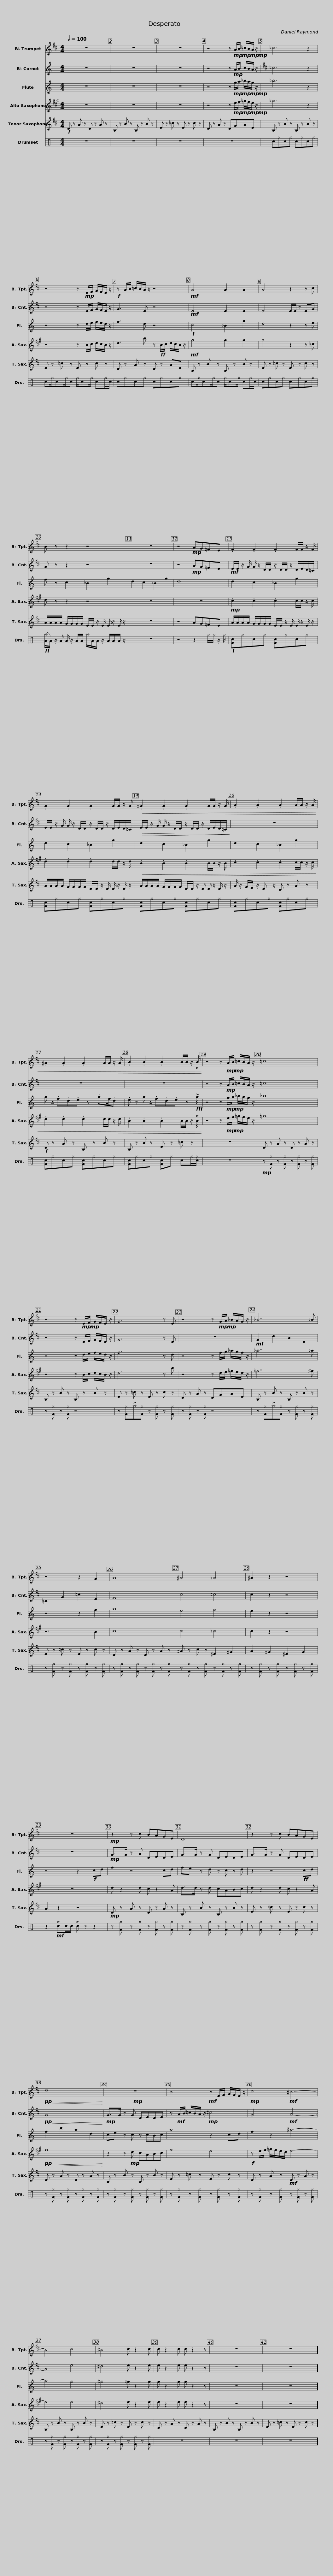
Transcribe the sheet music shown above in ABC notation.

X:1
%%score 1 2 3 4 5 6
L:1/8
Q:1/4=100
M:4/4
I:linebreak $
K:C
V:1 treble transpose=-2
V:2 treble transpose=-2
V:3 treble
V:4 treble transpose=-9
V:5 treble transpose=-14
V:6 perc
K:none
V:1
[K:D] z8 | z8 | z8 |$ z4 z!mp!!mp!!mp!!mp! A/B/ =c/B/A/ z/ |[K:D] =c6 z2 | %5
 z4 z!mp! E/F/ G/F/E/ z/ |$!f! z A/B/ =c/B/A/ z/ z4 |!mf! A4 A2 A2 | A4 z2 z c |$ B z z2 z4 | %10
 z8 | z4!mp! AG=FE |$ .F2 .F2 .F2 F/F/ z/ F/ | .G2 .G2 .G2 G/G/ z/ G/ |$!<(! .^G2 .G2 .G2 G/G/ z/ G/ | %15
 .A2 .A2 .A2 A/A/ z/ A/ |$ .^A2 .A2 .A2 A/A/ z/ A/ | .B2 .B2 .B2 B/B/ z/ !>!B/!<)! | z4 z!mp!!mp! A/B/ =c/B/A/ z/ |$ =c8 | %20
 z4 z!mp!!mp! E/F/ G/F/E/ z/ | G6 z E |$ z4 z!mp!!mp! G/A/ _B/A/G/ z/ | _B7 =B | z4 z2 G2 | %25
 A8 |$ ^A4 =A4 | ^A2 z2 z4 | z8 |!mp! z2 z c BAGE |$ %30
 D8 | z2 z c BAGE |!pp!!<(! d8!<)! |!mp! z8 |$ B4!mf! z E/F/ G/F/E/ z/ | %35
!mp! c4!mf! ^B4- | B4 c4 |$ ^B4 c z2 c | c z2 c c z2 z | z8 | %40
 z8 |] %41
V:2
[K:C] z8 | z8 | z8 |$ z4 z!mp! A/B/ c/B/A/ z/ |[K:D] =c6 z2 | %5
 z4 z E/F/ G/F/E/ z/ |$ G3 E z4 |!mf! E4 E2 E2 | E4 E/E/ z EG |$ G z z2 z4 | %10
 z8 | z4!mp! AG=FE |$!mf! E/E/ z/ G/ G/ z/ D/D/ z/ D/D/ z/ D/E/D/=C/ | E/E/ z/ G/ G/ z/ D/D/ z/ D/D/ z/ D/E/D/=C/ |$!>(! E/E/ z/ G/ G/ z/ D/D/ z/ D/D/ z/ D/E/D/=C/!>)! | %15
 z8 |$ z8 | z8 | z4 z!mp! A/B/ =c/B/A/ z/ |$ =c8 | %20
 z4 z E/F/ G/F/E/ z/ | G6 z E |$ z8 |!mf! G2 d2 B2 E2 | =C2 G2 =c2 E2 | %25
 F8 |$ c4 =c4 | c2 z2 z4 | z8 |!mp! G>G z A DEDE |$ %30
 G>G z G DEDE | G>G z G DEDE |!pp!!<(! G8!<)! |!mp! G>G z G DEDE |$ z!mf! A/B/ =c/B/A/ z/!mp! ^c4 | %35
 G4!mf! A4- | A4 e4 |$ ^d4 e z2 e | e z2 e e z2 z | z8 | %40
 z8 |] %41
V:3
 z8 | z8 | z8 |$ z4 z!mp!!mp!!mp!!mp! g/a/ _b/a/g/ z/ | _b6 z2 | %5
 z4 z d/e/ f/e/d/ z/ |$ f3 d z4 |!f! c4 _B2 g2 | d4 z2 z e |$ f z c2 _B2 g2 | %10
 d2 c2 _B2 g2 | d8 |$ d2 c2 _B2 g2 | d2 c2 _B2 g2 |$ d2 c2 _B2 g2 | %15
 d2 c2 _B2 g2 |$ a z/ .f.d.e z .af/.d | .e z a z/ .f.d.e z!fff! !>!a/ | z4 z!mp!!mp! g/a/ _b/a/g/ z/ |$ _b8 | %20
 z4 z d/e/ f/e/d/ z/ | f6 z d |$ z4 z f/g/ _a/g/f/ z/ | _a7 =a | z4 z2 f2 | %25
 g8 |$ e4 f4 | e2 z2 z4 | z4 z2!f! cd | f2 z4 cd |$ %30
 fe z d z c z d | z2 z4!ff! cd | f2 c'2 a2 d2 | ce z c z cBc |$ a4 z2 cd | %35
 f2 z2 ^a4- | a4 g4 |$ ^g4 =g z2 g | g z2 g g z2 z | z8 | %40
 z8 |] %41
V:4
[K:A] z8 | z8 | z8 |$ z4 z!mp!!mp!!mp!!mp! e/f/ =g/f/e/ z/ |[K:A] =g6 z2 | %5
 z4 z B/c/ d/c/B/ z/ |$ d3 b z!ff! B/c/ d/c/B/ z/ |!mf! g4 g2 g2 | g4 z2 z =c |$ d z z2 z4 | %10
 z8 | z8 |$!mp! .c2 .c2 .c2 c/c/ z/ c/ | .d2 .d2 .d2 d/d/ z/ d/ |$!<(! .B2 .B2 .B2 B/B/ z/ B/ | %15
 .c2 .c2 .c2 c/c/ z/ c/ |$ .d2 .d2 .d2 d/d/ z/ d/ | .B2 .B2 .B2 B/B/ z/ !>!B/!<)! | z4 z!mp!!mp! e/f/ =g/f/e/ z/ |$ =g8 | %20
 z4 z B/c/ d/c/B/ z/ | d6 z b |$ z4 z d/e/ =f/e/d/ z/ | =f7 ^f | z6 B2 | %25
 c8 |$ c4 =c4 | c2 z2 z4 | z8 | d z2 d c z2 A |$ %30
 d>d z d cABc | d z2 d c z2 A |!pp!!<(! f8!<)! | z2 z!mp! d cABc |$ f4 e4 | %35
!f! z e/f/ =g/f/e/d/ e4- | e4 e4 |$ ^d4 e z2 e | e z2 e e z2 z | z8 | %40
 z8 |] %41
V:5
[K:D]!f! D z A z D z A z | B, z B z B, z B z | E z =c z E z c z |$ D z A z DGAE |[K:D] B, z B z B, z B z | %5
 E z =c z E z c z |$ D z A z D z AE | B, z B z B, z B z | E z =c z E z c z |$ A/A/A/A/ G/G/G/G/ E/E/ z/ E/ E/ z/ E/ z/ | %10
 z8 | z4 AG=FE |$ A/A/A/A/ G/G/G/G/ E/E/ z/ E/ E/ z/ E/ z/ | A/A/A/A/ G/G/G/G/ E/E/ z/ E/ E/ z/ E/ z/ |$ A/A/A/A/ G/G/G/G/ E/E/ z/ E/ E/ z/ E/ z/ | %15
 A/ z/ G/F/ z/ E z/ D z A z |$!f! D z A z B, z B z | B, z B z E z =c z | z8 |$ D z A z D z A z | %20
 B, z B z B, z B z | E z =c z E z c z |$ D z A z DGAE | B, z B z B, z B z | E z =c z E z c z | %25
 D z A z D z A z |$ ^A z c z ^E2 ^G2 | A2 ^G2 ^E2 G2 | A2 z2 z4 |!mp! D z A z D z A z |$ %30
 B, z B z B, z B z | E z =c z E z c z | D z A z D z A z | B, z B z B, z B z |$ E z =c z E z c z | %35
 D z A z!mf! D z A z | B, z B z B, z B z |$ E z =c z E z c z | D z A z D z A z | B, z B z B, z B z | %40
 E z =c z E z c z |] %41
V:6
 z8 | z8 | z8 |$ z8 | c^gc^g c^gc^g | %5
 c^g/c^g/c ^g/c^g/ c^g/c/ |$ c^gc^g c^gc^g | c^g/c^g/c ^g/c^g/ c^g/c/ | c^gc^g c^gc^g |$!ff! ([A^a]/A/) z/ A/ A/ z/ A/A/ ^a/A/A/ z/ A/A/A/ z/ | %10
 z8 | z4 z2 ^g/^g/ z/ ^g/ |$!f! [Fc]^gc^g [Fc]^gc^g | [Fc]^gc^g [Fc]^gc^g |$ [Fc]^gc^g [Fc]^gc^g | %15
 [Fc]^gc^g [Fc]^gc^g |$ [Fc]^gc^g [Fc]^gc^g | [Fc]^gc^g [Fc]^g c^g/[c^g]/ | z8 |$!mp! z [F^g] z [F^g] z [F^g] z [F^g] | %20
 z [F^g] z [F^g] z4 | z [F^g]!>!^a[F^g] z [F^g] z [F^g] |$ z [F^g] z [F^g] z4 | z [F^g]!>!^a[F^g] z [F^g] z [F^g] | z [F^g] z [F^g] z [F^g] z [F^g] | %25
 z [F^g] z [F^g] z [F^g] z [F^g] |$ z [F^g] z [F^g] z [F^g] z [F^g] | z [F^g] z [F^g] z [F^g] z [F^g] | z2!mf! !>!cc/c/ !>!c z z2 | z [F^g] z [F^g] z [F^g] z [F^g] |$ %30
 z [F^g] z [F^g] z [F^g] z [F^g] | z [F^g] z [F^g] z [F^g] z [F^g] | z [F^g] z [F^g] z [F^g] z [F^g] | z [F^g] z [F^g] z [F^g] z [F^g] |$ z [F^g] z [F^g] z [F^g] z [F^g] | %35
 z [F^g] z [F^g] z [F^g] z [F^g] | z [F^g] z [F^g] z [F^g] z [F^g] |$ z [F^g] z [F^g] z [F^g] z [F^g] | z8 | z8 | %40
 z8 |] %41
